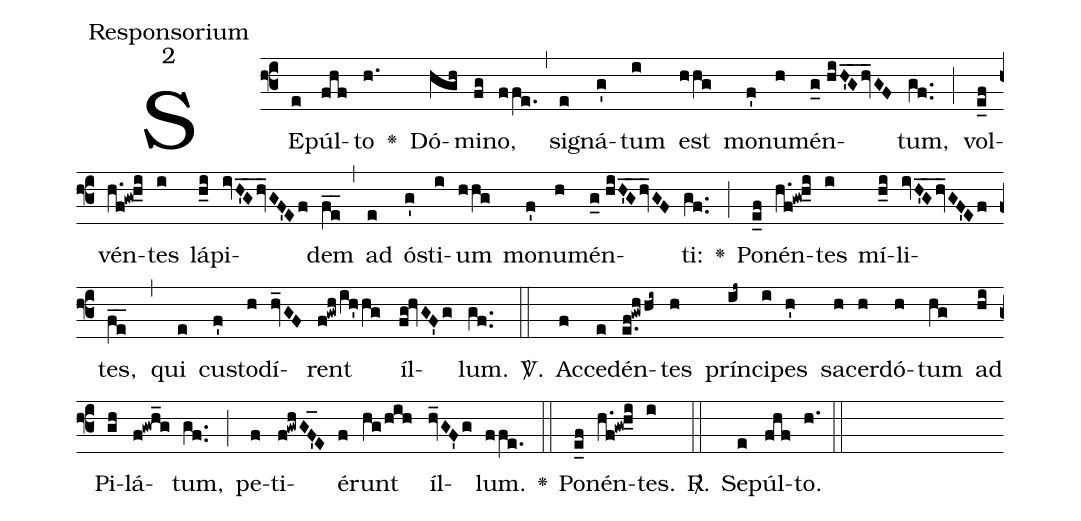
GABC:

office-part:Responsorium;
mode:2;
%%
(f3) SE(e)púl(fhf)to(h.) <v>\greheightstar</v>() Dó(hgh)mi(fg)no,(ffe.) (,) si(e)gná(g')tum(i) est(hhg) mo(f')nu(h)mén(g_0//hiH'G__/hv_GF)tum,(gf..) (;) vol(e_f)vén(h.f!gw!h_i)tes(i) lá(h_i)pi(ivH'_G_/hv_GF'Ef)dem(fe__) (,) ad(e) ó(g')sti(i)um(hhg) mo(f')nu(h)mén(g_0//hiH'_G_/hv_GF)ti:(gf..) <v>\greheightstar</v>(;) Po(e_f)nén(h.f!gw!h_i)tes(i) mí(h_i)li(ivH'_G_/hv_GF'Ef)tes,(fe__) (,) qui(e) cu(f')sto(h)dí(hv_GF)rent(f!gwh/ih'hg) íl(fg!hvGF'g)lum.(gf..) <sp>V/</sp>.(::) Ac(f)ce(e)dén(e.f!gwhhi~)tes(h) prín(ij~)ci(i)pes(h') sa(h)cer(h)dó(h)tum(hg) ad(hi) Pi(gh)lá(f!gwh_g)tum,(gf..) (;) pe(f)ti(f!gwhGF'_E)é(f)runt(hg/hih) íl(hv_GF'g)lum.(ffe.) <v>\greheightstar</v>(::) Po(e_f)nén(h.f!gw!h_i)tes.(i) <sp>R/</sp>.(::) Se(e)púl(fhf)to.(h.) (::)
